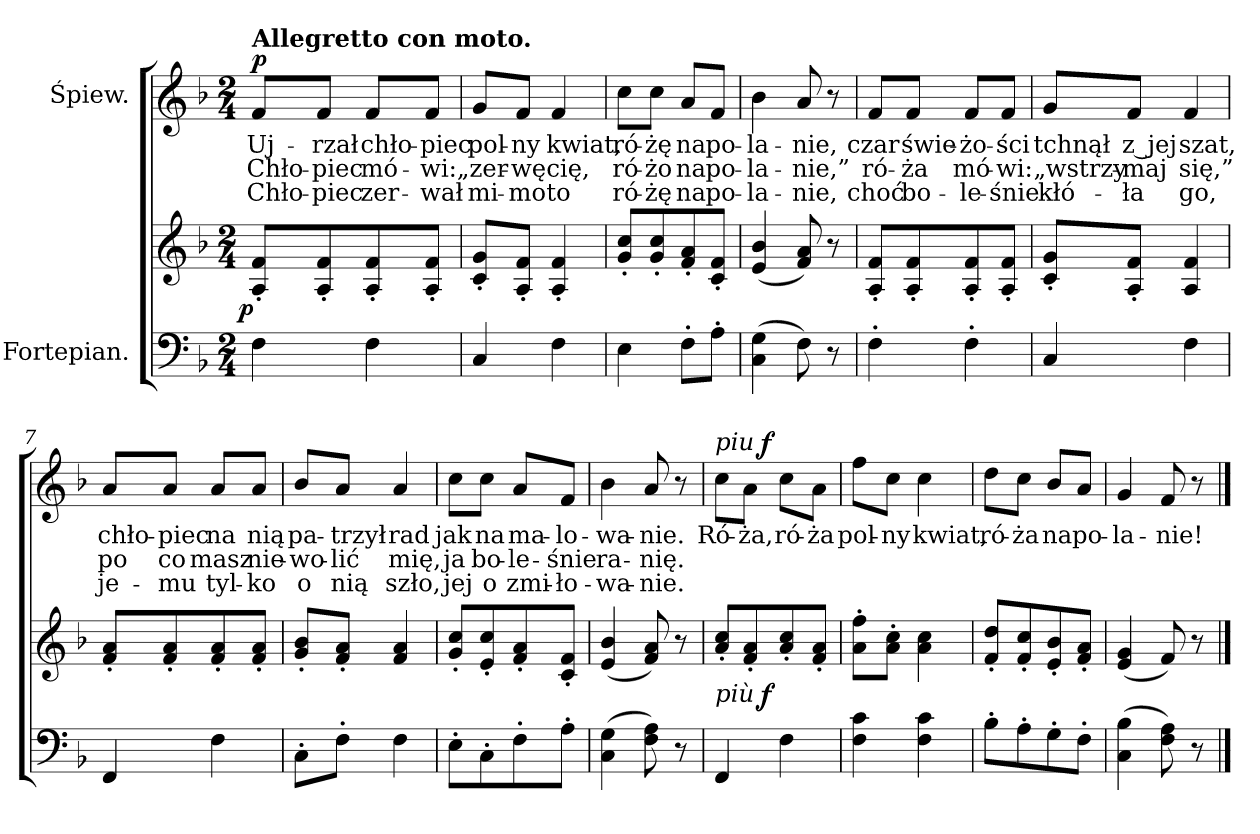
**kern	**kern	**dynam	**kern	**text	**text	**text	**dynam
*part2	*part2	*part2	*part1	*part1	*part1	*part1	*part1
*staff3	*staff2	*staff2/3	*staff1	*staff1	*staff1	*staff1	*staff1
*I"Fortepian.	*	*	*I"Śpiew.	*	*	*	*
*clefF4	*clefG2	*	*clefG2	*	*	*	*
*k[b-]	*k[b-]	*	*k[b-]	*	*	*	*
*F:	*F:	*	*F:	*	*	*	*
*M2/4	*M2/4	*	*M2/4	*	*	*	*
=1	=1	=1	=1	=1	=1	=1	=1
!	!	!	!LO:TX:a:B:t=Allegretto con moto.	!	!	!	!
!	!	!LO:DY:rj	!	!	!	!	!LO:DY:a
4F\	8A'/ 8f'/L	p	8f/L	Uj-	Chło-	Chło-	p
.	8A'/ 8f'/	.	8f/J	-rzał	-piec	-piec	.
4F\	8A'/ 8f'/	.	8f/L	chło-	mó-	zer-	.
.	8A'/ 8f'/J	.	8f/J	-piec	-wi:	-wał	.
=2	=2	=2	=2	=2	=2	=2	=2
4C/	8c'/ 8g'/L	.	8g/L	pol-	„zer-	mi-	.
.	8A'/ 8f'/J	.	8f/J	-ny	-wę	-mo	.
4F\	4A'/ 4f'/	.	4f/	kwiat,	cię,	to	.
=3	=3	=3	=3	=3	=3	=3	=3
4E\	8g'/ 8cc'/L	.	8cc\L	ró-	ró-	ró-	.
.	8g'/ 8cc'/	.	8cc\J	-żę	-żo	-żę	.
8F'\L	8f'/ 8a'/	.	8a/L	na	na	na	.
8A'\J	8c'/ 8f'/J	.	8f/J	po-	po-	po-	.
=4	=4	=4	=4	=4	=4	=4	=4
(4C\ 4G\	(>4e/ 4b-/	.	4b-\	-la-	-la-	-la-	.
8F\)	8f/ 8a/)	.	8a/	-nie,	-nie,”	-nie,	.
8r	8r	.	8r	.	.	.	.
=5	=5	=5	=5	=5	=5	=5	=5
4F'\	8A'/ 8f'/L	.	8f/L	czar	ró-	choć	.
.	8A'/ 8f'/	.	8f/J	świe-	-ża	bo-	.
4F'\	8A'/ 8f'/	.	8f/L	-żo-	mó-	-le-	.
.	8A'/ 8f'/J	.	8f/J	-ści	-wi:	-śnie	.
=6	=6	=6	=6	=6	=6	=6	=6
4C/	8c'/ 8g'/L	.	8g/L	tchnął	„wstrzy-	kłó-	.
.	8A'/ 8f'/J	.	8f/J	z jej	-maj	-ła	.
4F\	4A/ 4f/	.	4f/	szat,	się,”	go,	.
=7	=7	=7	=7	=7	=7	=7	=7
4FF/	8f'/ 8a'/L	.	8a/L	chło-	po	je-	.
.	8f'/ 8a'/	.	8a/J	-piec	co	-mu	.
4F\	8f'/ 8a'/	.	8a/L	na	masz	tyl-	.
.	8f'/ 8a'/J	.	8a/J	nią	nie-	-ko	.
=8	=8	=8	=8	=8	=8	=8	=8
8C'\L	8g'/ 8b-'/L	.	8b-/L	pa-	-wo-	o	.
8F'\J	8f'/ 8a'/J	.	8a/J	-trzył	-lić	nią	.
4F\	4f/ 4a/	.	4a/	rad	mię,	szło,	.
=9	=9	=9	=9	=9	=9	=9	=9
8E'\L	8g'/ 8cc'/L	.	8cc\L	jak	ja	jej	.
8C'\	8e'/ 8cc'/	.	8cc\J	na	bo-	o	.
8F'\	8f'/ 8a'/	.	8a/L	ma-	-le-	zmi-	.
8A'\J	8c'/ 8f'/J	.	8f/J	-lo-	-śnie	-ło-	.
=10	=10	=10	=10	=10	=10	=10	=10
(4C\ 4G\	(>4e/ 4b-/	.	4b-\	-wa-	ra-	-wa-	.
8F\ 8A\)	8f/ 8a/)	.	8a/	-nie.	-nię.	-nie.	.
8r	8r	.	8r	.	.	.	.
=11	=11	=11	=11	=11	=11	=11	=11
!	!	!LO:DY:t=più %s	!	!	!	!	!LO:DY:a:t=piu %s
4FF/	8a'/ 8cc'/L	f	8cc\L	Ró-	.	.	f
.	8f'/ 8a'/	.	8a\J	-ża,	.	.	.
4F\	8a'/ 8cc'/	.	8cc\L	ró-	.	.	.
.	8f'/ 8a'/J	.	8a\J	-ża	.	.	.
=12	=12	=12	=12	=12	=12	=12	=12
4F\ 4c\	8a'\ 8ff'\L	.	8ff\L	pol-	.	.	.
.	8a'\ 8cc'\J	.	8cc\J	-ny	.	.	.
4F\ 4c\	4a\ 4cc\	.	4cc\	kwiat,	.	.	.
=13	=13	=13	=13	=13	=13	=13	=13
8B-'\L	8f'/ 8dd'/L	.	8dd\L	ró-	.	.	.
8A'\	8f'/ 8cc'/	.	8cc\J	-ża	.	.	.
8G'\	8e'/ 8b-'/	.	8b-/L	na	.	.	.
8F'\J	8f'/ 8a'/J	.	8a/J	po-	.	.	.
=14	=14	=14	=14	=14	=14	=14	=14
(4C\ 4B-\	(4e/ 4g/	.	4g/	-la-	.	.	.
8F\ 8A\)	8f/)	.	8f/	-nie!	.	.	.
8r	8r	.	8r	.	.	.	.
==	==	==	==	==	==	==	==
*-	*-	*-	*-	*-	*-	*-	*-
